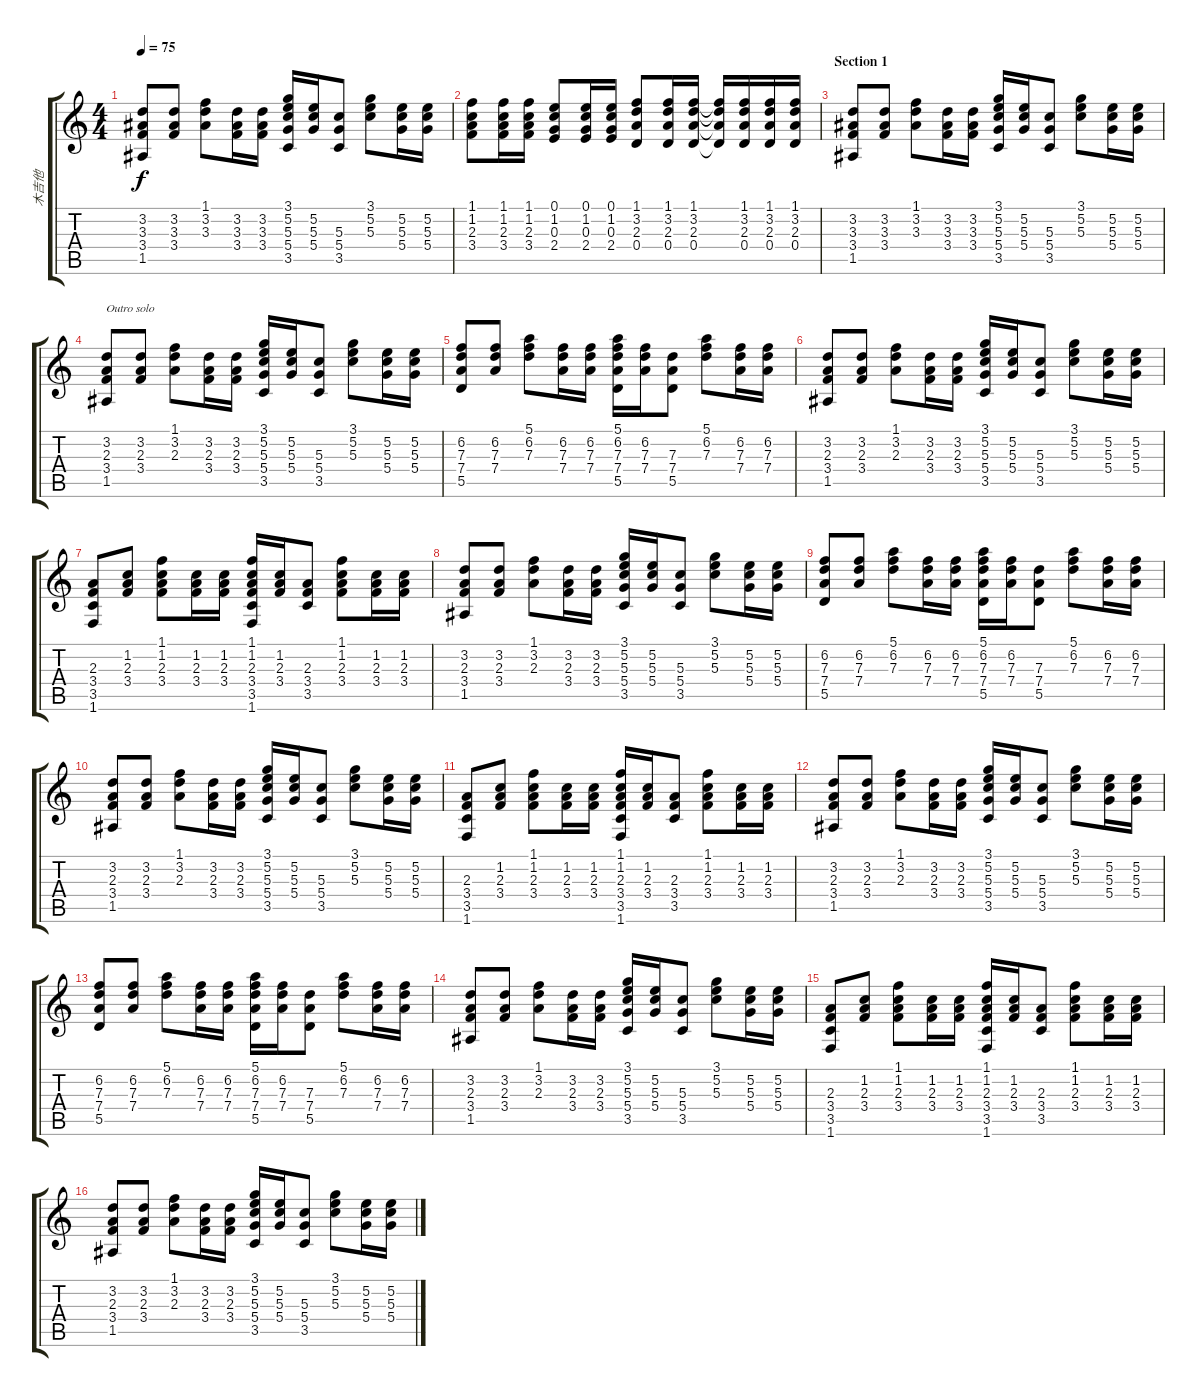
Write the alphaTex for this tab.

\track ("木吉他" "木吉他") {instrument acousticguitarsteel}
\staff {score tabs}
\tuning (E4 B3 G3 D3 A2 E2) {hide}
\ts (4 4)
\tempo 75
\clef g2
\ks c
(3.2 3.3 3.4 1.5).8{dy f} (3.2 3.3 3.4).8 (1.1 3.2 3.3).8 (3.2 3.3 3.4).16 (3.2 3.3 3.4).16 (3.1 5.2 5.3 5.4 3.5).16 (5.2 5.3 5.4).16 (5.3 5.4 3.5).8 (3.1 5.2 5.3).8 (5.2 5.3 5.4).16 (5.2 5.3 5.4).16 |
(1.1 1.2 2.3 3.4).8 (1.1 1.2 2.3 3.4).16 (1.1 1.2 2.3 3.4).16 (0.1 1.2 0.3 2.4).8 (0.1 1.2 0.3 2.4).16 (0.1 1.2 0.3 2.4).16 (1.1 3.2 2.3 0.4).8 (1.1 3.2 2.3 0.4).16 (1.1 3.2 2.3 0.4).16 (1.1{t} 3.2{t} 2.3{t} 0.4{t}).16 (1.1 3.2 2.3 0.4).16 (1.1 3.2 2.3 0.4).16 (1.1 3.2 2.3 0.4).16 |
\section ("" "Section 1")
(3.2 3.3 3.4 1.5).8 (3.2 3.3 3.4).8 (1.1 3.2 3.3).8 (3.2 3.3 3.4).16 (3.2 3.3 3.4).16 (3.1 5.2 5.3 5.4 3.5).16 (5.2 5.3 5.4).16 (5.3 5.4 3.5).8 (3.1 5.2 5.3).8 (5.2 5.3 5.4).16 (5.2 5.3 5.4).16 |
(3.2 2.3 3.4 1.5).8{txt "Outro solo"} (3.2 2.3 3.4).8 (1.1 3.2 2.3).8 (3.2 2.3 3.4).16 (3.2 2.3 3.4).16 (3.1 5.2 5.3 5.4 3.5).16 (5.2 5.3 5.4).16 (5.3 5.4 3.5).8 (3.1 5.2 5.3).8 (5.2 5.3 5.4).16 (5.2 5.3 5.4).16 |
(6.2 7.3 7.4 5.5).8 (6.2 7.3 7.4).8 (5.1 6.2 7.3).8 (6.2 7.3 7.4).16 (6.2 7.3 7.4).16 (5.1 6.2 7.3 7.4 5.5).16 (6.2 7.3 7.4).16 (7.3 7.4 5.5).8 (5.1 6.2 7.3).8 (6.2 7.3 7.4).16 (6.2 7.3 7.4).16 |
(3.2 2.3 3.4 1.5).8 (3.2 2.3 3.4).8 (1.1 3.2 2.3).8 (3.2 2.3 3.4).16 (3.2 2.3 3.4).16 (3.1 5.2 5.3 5.4 3.5).16 (5.2 5.3 5.4).16 (5.3 5.4 3.5).8 (3.1 5.2 5.3).8 (5.2 5.3 5.4).16 (5.2 5.3 5.4).16 |
(2.3 3.4 3.5 1.6).8 (1.2 2.3 3.4).8 (1.1 1.2 2.3 3.4).8 (1.2 2.3 3.4).16 (1.2 2.3 3.4).16 (1.1 1.2 2.3 3.4 3.5 1.6).16 (1.2 2.3 3.4).16 (2.3 3.4 3.5).8 (1.1 1.2 2.3 3.4).8 (1.2 2.3 3.4).16 (1.2 2.3 3.4).16 |
(3.2 2.3 3.4 1.5).8 (3.2 2.3 3.4).8 (1.1 3.2 2.3).8 (3.2 2.3 3.4).16 (3.2 2.3 3.4).16 (3.1 5.2 5.3 5.4 3.5).16 (5.2 5.3 5.4).16 (5.3 5.4 3.5).8 (3.1 5.2 5.3).8 (5.2 5.3 5.4).16 (5.2 5.3 5.4).16 |
(6.2 7.3 7.4 5.5).8 (6.2 7.3 7.4).8 (5.1 6.2 7.3).8 (6.2 7.3 7.4).16 (6.2 7.3 7.4).16 (5.1 6.2 7.3 7.4 5.5).16 (6.2 7.3 7.4).16 (7.3 7.4 5.5).8 (5.1 6.2 7.3).8 (6.2 7.3 7.4).16 (6.2 7.3 7.4).16 |
(3.2 2.3 3.4 1.5).8 (3.2 2.3 3.4).8 (1.1 3.2 2.3).8 (3.2 2.3 3.4).16 (3.2 2.3 3.4).16 (3.1 5.2 5.3 5.4 3.5).16 (5.2 5.3 5.4).16 (5.3 5.4 3.5).8 (3.1 5.2 5.3).8 (5.2 5.3 5.4).16 (5.2 5.3 5.4).16 |
(2.3 3.4 3.5 1.6).8 (1.2 2.3 3.4).8 (1.1 1.2 2.3 3.4).8 (1.2 2.3 3.4).16 (1.2 2.3 3.4).16 (1.1 1.2 2.3 3.4 3.5 1.6).16 (1.2 2.3 3.4).16 (2.3 3.4 3.5).8 (1.1 1.2 2.3 3.4).8 (1.2 2.3 3.4).16 (1.2 2.3 3.4).16 |
(3.2 2.3 3.4 1.5).8 (3.2 2.3 3.4).8 (1.1 3.2 2.3).8 (3.2 2.3 3.4).16 (3.2 2.3 3.4).16 (3.1 5.2 5.3 5.4 3.5).16 (5.2 5.3 5.4).16 (5.3 5.4 3.5).8 (3.1 5.2 5.3).8 (5.2 5.3 5.4).16 (5.2 5.3 5.4).16 |
(6.2 7.3 7.4 5.5).8 (6.2 7.3 7.4).8 (5.1 6.2 7.3).8 (6.2 7.3 7.4).16 (6.2 7.3 7.4).16 (5.1 6.2 7.3 7.4 5.5).16 (6.2 7.3 7.4).16 (7.3 7.4 5.5).8 (5.1 6.2 7.3).8 (6.2 7.3 7.4).16 (6.2 7.3 7.4).16 |
(3.2 2.3 3.4 1.5).8 (3.2 2.3 3.4).8 (1.1 3.2 2.3).8 (3.2 2.3 3.4).16 (3.2 2.3 3.4).16 (3.1 5.2 5.3 5.4 3.5).16 (5.2 5.3 5.4).16 (5.3 5.4 3.5).8 (3.1 5.2 5.3).8 (5.2 5.3 5.4).16 (5.2 5.3 5.4).16 |
(2.3 3.4 3.5 1.6).8 (1.2 2.3 3.4).8 (1.1 1.2 2.3 3.4).8 (1.2 2.3 3.4).16 (1.2 2.3 3.4).16 (1.1 1.2 2.3 3.4 3.5 1.6).16 (1.2 2.3 3.4).16 (2.3 3.4 3.5).8 (1.1 1.2 2.3 3.4).8 (1.2 2.3 3.4).16 (1.2 2.3 3.4).16 |
(3.2 2.3 3.4 1.5).8 (3.2 2.3 3.4).8 (1.1 3.2 2.3).8 (3.2 2.3 3.4).16 (3.2 2.3 3.4).16 (3.1 5.2 5.3 5.4 3.5).16 (5.2 5.3 5.4).16 (5.3 5.4 3.5).8 (3.1 5.2 5.3).8 (5.2 5.3 5.4).16 (5.2 5.3 5.4).16
